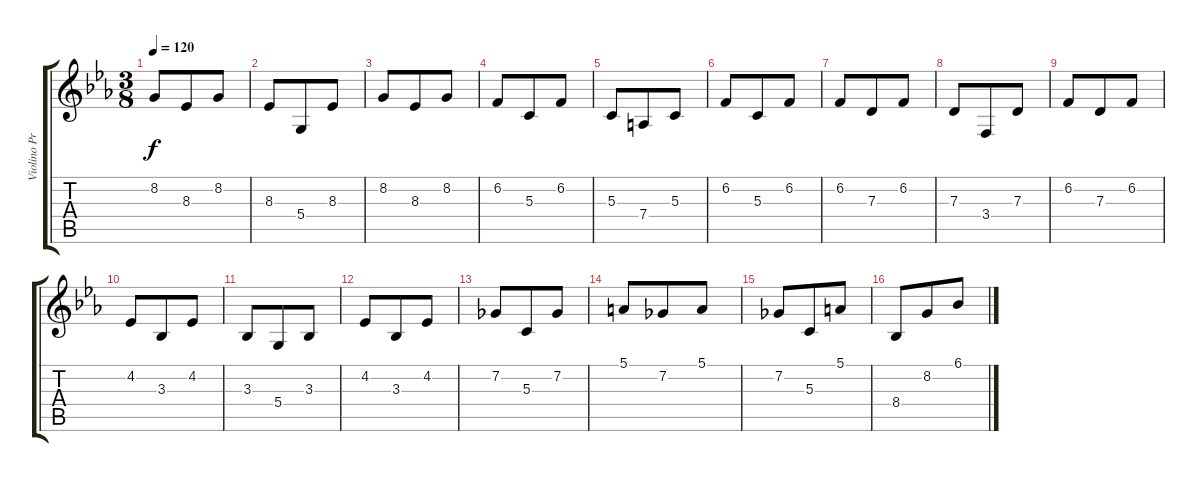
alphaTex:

\track ("Violino Principale" "Violino Pr") {instrument violin}
\staff {score tabs}
\tuning (E4 B3 G3 D3 A2 E2) {hide}
\ts (3 8)
\tempo 120
\clef g2
\ks eb
8.2.8{dy f} 8.3.8 8.2.8 |
8.3.8 5.4.8 8.3.8 |
8.2.8 8.3.8 8.2.8 |
6.2.8 5.3.8 6.2.8 |
5.3.8 7.4.8 5.3.8 |
6.2.8 5.3.8 6.2.8 |
6.2.8 7.3.8 6.2.8 |
7.3.8 3.4.8 7.3.8 |
6.2.8 7.3.8 6.2.8 |
4.2.8 3.3.8 4.2.8 |
3.3.8 5.4.8 3.3.8 |
4.2.8 3.3.8 4.2.8 |
7.2.8 5.3.8 7.2.8 |
5.1.8 7.2.8 5.1.8 |
7.2.8 5.3.8 5.1.8 |
8.4.8 8.2.8 6.1.8
